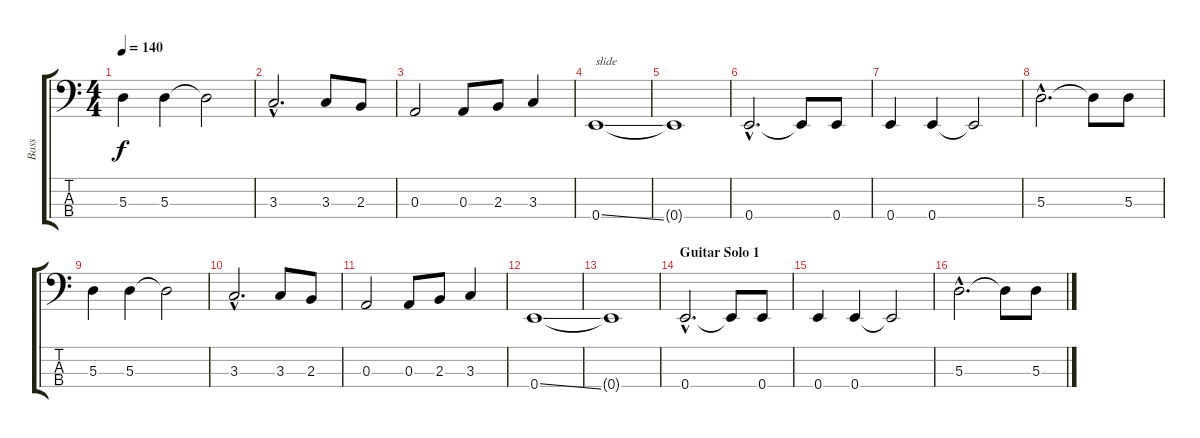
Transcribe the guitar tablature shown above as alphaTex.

\track ("Bass" "Bass") {instrument electricbassfinger}
\staff {score tabs}
\tuning (G2 D2 A1 E1) {hide}
\ts (4 4)
\tempo 140
\clef f4
\ks c
5.3.4{dy f} 5.3.4 5.3{t}.2 |
3.3{hac}.2{d} 3.3.8 2.3.8 |
0.3.2 0.3.8 2.3.8 3.3.4 |
0.4{ss}.1{txt "slide"} |
0.4{t}.1 |
0.4{hac}.2{d} 0.4{t}.8 0.4.8 |
0.4.4 0.4.4 0.4{t}.2 |
5.3{hac}.2{d} 5.3{t}.8 5.3.8 |
5.3.4 5.3.4 5.3{t}.2 |
3.3{hac}.2{d} 3.3.8 2.3.8 |
0.3.2 0.3.8 2.3.8 3.3.4 |
0.4{ss}.1 |
0.4{t}.1 |
\section ("" "Guitar Solo 1")
0.4{hac}.2{d} 0.4{t}.8 0.4.8 |
0.4.4 0.4.4 0.4{t}.2 |
5.3{hac}.2{d} 5.3{t}.8 5.3.8
